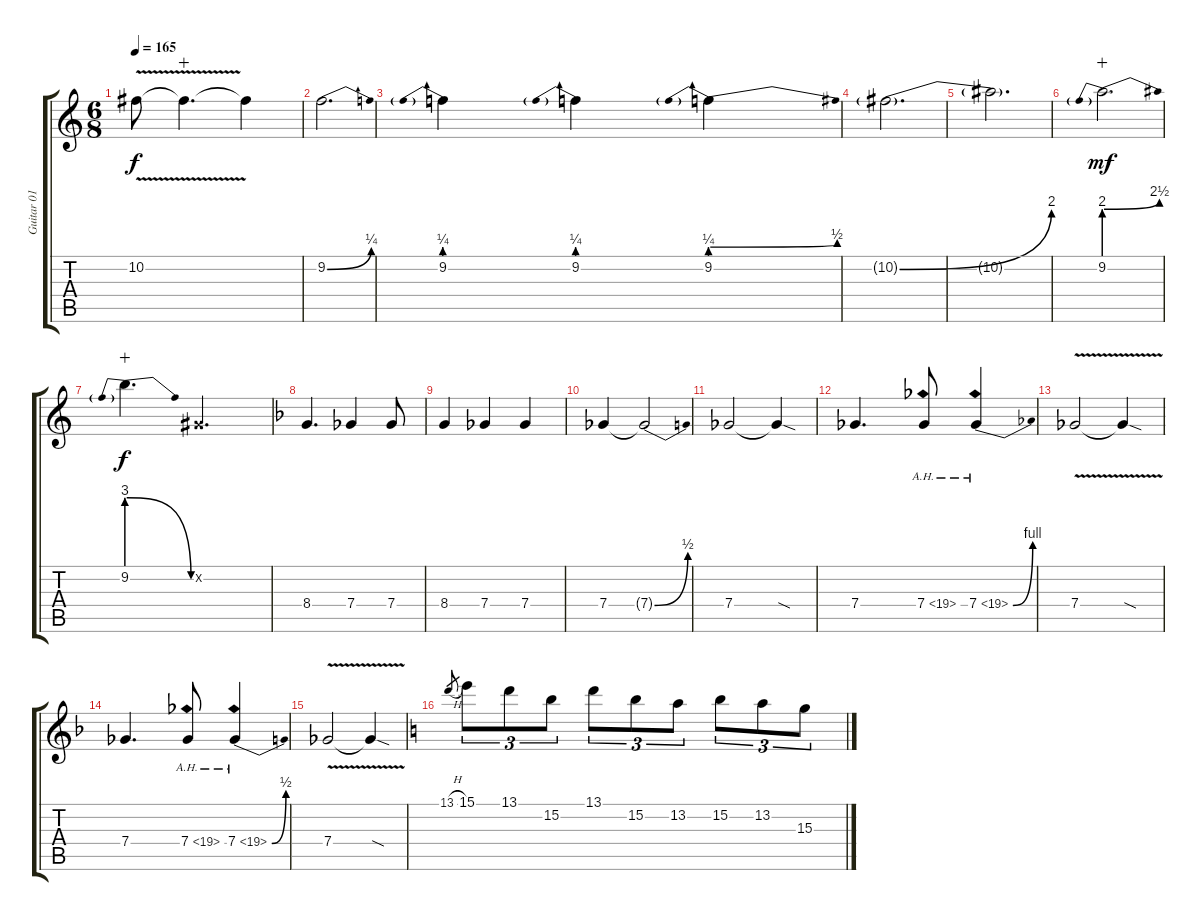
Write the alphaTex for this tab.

\track ("Guitar 01" "Guitar 01") {instrument overdrivenguitar}
\staff {score tabs}
\tuning (Db4 Ab3 E3 B2 Gb2 B1) {hide}
\ts (6 8)
\tempo 165
\clef g2
\ks c
10.2{v}.8{dy f} 10.2{t}.4{d wahc} 10.2{t}.4 |
9.2{be (bend 0 0 60 1)}.2{d} |
9.2{be (prebend 0 1 60 1)}.4 9.2{be (prebend 0 1 60 1)}.4 9.2{be (prebendbend 0 1 60 2)}.4 |
10.2{be (bend 0 0 60 8) g}.2{d} |
10.2{t}.2{d} |
9.2{be (prebendbend 0 8 60 10)}.2{d dy mf wahc} |
9.2{be (prebendrelease 0 12 60 0)}.4{d dy f wahc} 0.2{x}.4{d} |
\ks dminor
8.4.4{d} 7.4.4 7.4.8 |
8.4.4 7.4.4 7.4.4 |
7.4.4 7.4{be (bend 0 0 60 2) t}.2 |
7.4.2 7.4{sod t}.4 |
7.4.4{d} 7.4{ah 12}.8 7.4{be (bend 0 0 60 4) ah 12}.4 |
7.4{v}.2 7.4{sod t}.4 |
7.4.4{d} 7.4{ah 12}.8 7.4{be (bend 0 0 60 2) ah 12}.4 |
7.4{v}.2 7.4{sod t}.4 |
\ks c
13.1{h}.8{gr} 15.1.8{tu (3 2)} 13.1.8{tu (3 2)} 15.2.8{tu (3 2)} 13.1.8{tu (3 2)} 15.2.8{tu (3 2)} 13.2.8{tu (3 2)} 15.2.8{tu (3 2)} 13.2.8{tu (3 2)} 15.3.8{tu (3 2)}
